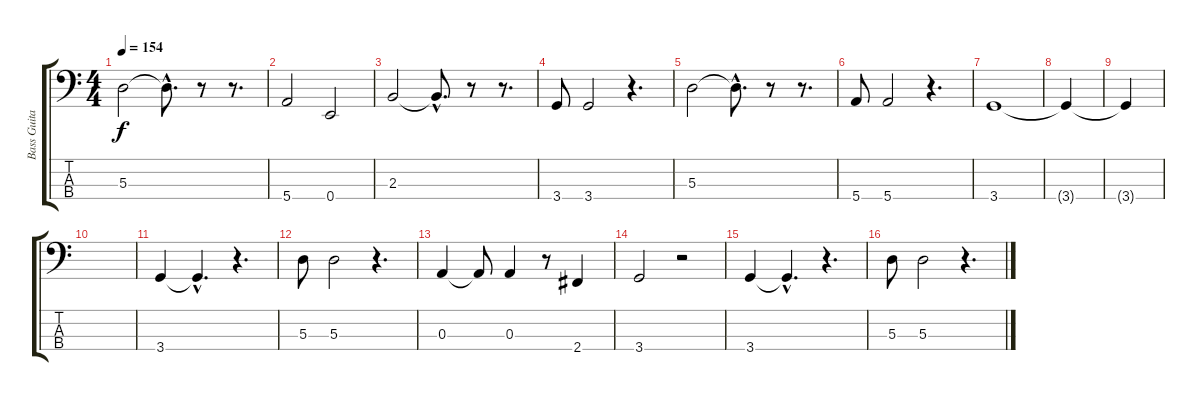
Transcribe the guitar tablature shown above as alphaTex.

\track ("Bass Guitar" "Bass Guita") {instrument electricbassfinger}
\staff {score tabs}
\tuning (G2 D2 A1 E1) {hide}
\ts (4 4)
\tempo 154
\clef f4
\ks c
5.3.2{dy f} 5.3{hac t}.8{d} r.8 r.8{d} |
5.4.2 0.4.2 |
2.3.2 2.3{hac t}.8{d} r.8 r.8{d} |
3.4.8 3.4.2 r.4{d} |
5.3.2 5.3{hac t}.8{d} r.8 r.8{d} |
5.4.8 5.4.2 r.4{d} |
3.4.1 |
3.4{t}.4 |
3.4{t}.4 |
|
3.4.4 3.4{hac t}.4{d} r.4{d} |
5.3.8 5.3.2 r.4{d} |
0.3.4 0.3{t}.8 0.3.4 r.8 2.4.4 |
3.4.2 r.2 |
3.4.4 3.4{hac t}.4{d} r.4{d} |
5.3.8 5.3.2 r.4{d}
